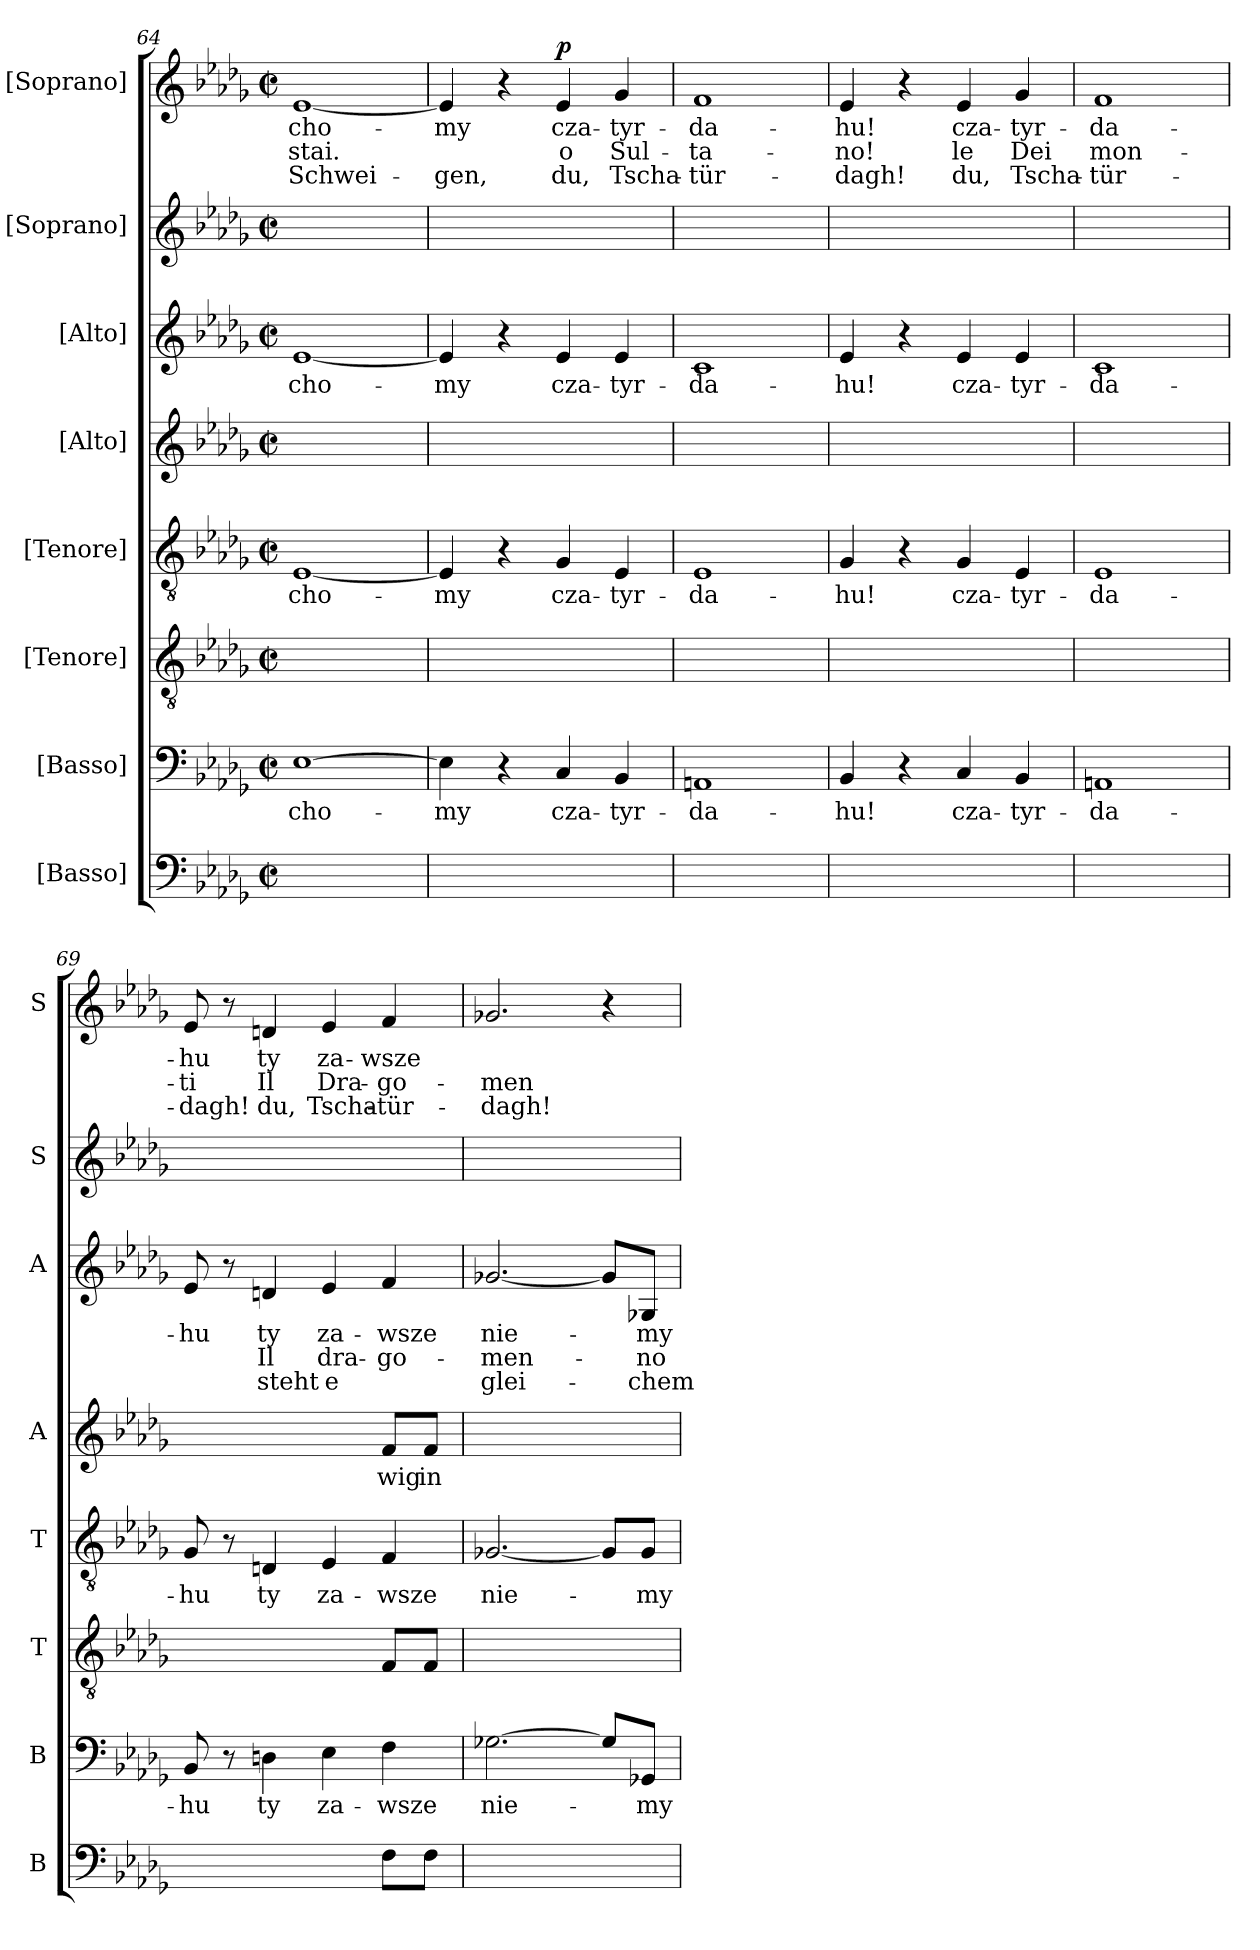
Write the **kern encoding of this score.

**kern	**kern	**text	**kern	**kern	**text	**kern	**text	**kern	**text	**text	**text	**kern	**kern	**text	**text	**text	**dynam
*part8	*part7	*part7	*part6	*part5	*part5	*part4	*part4	*part3	*part3	*part3	*part3	*part2	*part1	*part1	*part1	*part1	*part1
*staff8	*staff7	*staff7	*staff6	*staff5	*staff5	*staff4	*staff4	*staff3	*staff3	*staff3	*staff3	*staff2	*staff1	*staff1	*staff1	*staff1	*staff1
*I"[Basso]	*I"[Basso]	*	*I"[Tenore]	*I"[Tenore]	*	*I"[Alto]	*	*I"[Alto]	*	*	*	*I"[Soprano]	*I"[Soprano]	*	*	*	*
*I'B	*I'B	*	*I'T	*I'T	*	*I'A	*	*I'A	*	*	*	*I'S	*I'S	*	*	*	*
*clefF4	*clefF4	*	*clefGv2	*clefGv2	*	*clefG2	*	*clefG2	*	*	*	*clefG2	*clefG2	*	*	*	*
*k[b-e-a-d-g-]	*k[b-e-a-d-g-]	*	*k[b-e-a-d-g-]	*k[b-e-a-d-g-]	*	*k[b-e-a-d-g-]	*	*k[b-e-a-d-g-]	*	*	*	*k[b-e-a-d-g-]	*k[b-e-a-d-g-]	*	*	*	*
*D-:	*D-:	*	*D-:	*D-:	*	*D-:	*	*D-:	*	*	*	*D-:	*D-:	*	*	*	*
*M2/2	*M2/2	*	*M2/2	*M2/2	*	*M2/2	*	*M2/2	*	*	*	*M2/2	*M2/2	*	*	*	*
*met(c|)	*met(c|)	*	*met(c|)	*met(c|)	*	*met(c|)	*	*met(c|)	*	*	*	*met(c|)	*met(c|)	*	*	*	*
=64	=64	=64	=64	=64	=64	=64	=64	=64	=64	=64	=64	=64	=64	=64	=64	=64	=64
!	!	!	!	!	!	!	!	!	!	!	!	!	!	!	!LO:LY:color=red	!	!
1ryy	[1E-	-cho-	1ryy	[1E-	-cho-	1ryy	.	[1e-	-cho-	.	.	1ryy	[1e-	-cho-	-stai.	Schwei-	.
=65	=65	=65	=65	=65	=65	=65	=65	=65	=65	=65	=65	=65	=65	=65	=65	=65	=65
1ryy	4E-\]	-my	1ryy	4E-/]	-my	1ryy	.	4e-/]	-my	.	.	1ryy	4e-/]	-my	.	-gen,	.
.	4r	.	.	4r	.	.	.	4r	.	.	.	.	4r	.	.	.	.
!	!	!	!	!	!	!	!	!	!	!	!	!	!	!	!LO:LY:color=red	!	!LO:DY:a
.	4C/	cza-	.	4G-/	cza-	.	.	4e-/	cza-	.	.	.	4e-/	cza-	o	du,	p
!	!	!	!	!	!	!	!	!	!	!	!	!	!	!	!LO:LY:color=red	!	!
.	4BB-/	-tyr-	.	4E-/	-tyr-	.	.	4e-/	-tyr-	.	.	.	4g-/	-tyr-	Sul-	Tscha-	.
=66	=66	=66	=66	=66	=66	=66	=66	=66	=66	=66	=66	=66	=66	=66	=66	=66	=66
!	!	!	!	!	!	!	!	!	!	!	!	!	!	!	!LO:LY:color=red	!	!
1ryy	1AAn	-da-	1ryy	1E-	-da-	1ryy	.	1c	-da-	.	.	1ryy	1f	-da-	-ta-	-tür-	.
=67	=67	=67	=67	=67	=67	=67	=67	=67	=67	=67	=67	=67	=67	=67	=67	=67	=67
!	!	!	!	!	!	!	!	!	!	!	!	!	!	!	!LO:LY:color=red	!	!
1ryy	4BB-/	-hu!	1ryy	4G-/	-hu!	1ryy	.	4e-/	-hu!	.	.	1ryy	4e-/	-hu!	-no!	-dagh!	.
.	4r	.	.	4r	.	.	.	4r	.	.	.	.	4r	.	.	.	.
!	!	!	!	!	!	!	!	!	!	!	!	!	!	!	!LO:LY:color=red	!	!
.	4C/	cza-	.	4G-/	cza-	.	.	4e-/	cza-	.	.	.	4e-/	cza-	le	du,	.
!	!	!	!	!	!	!	!	!	!	!	!	!	!	!	!LO:LY:color=red	!	!
.	4BB-/	-tyr-	.	4E-/	-tyr-	.	.	4e-/	-tyr-	.	.	.	4g-/	-tyr-	Dei	Tscha-	.
=68	=68	=68	=68	=68	=68	=68	=68	=68	=68	=68	=68	=68	=68	=68	=68	=68	=68
!	!	!	!	!	!	!	!	!	!	!	!	!	!	!	!LO:LY:color=red	!	!
1ryy	1AAn	-da-	1ryy	1E-	-da-	1ryy	.	1c	-da-	.	.	1ryy	1f	-da-	mon-	-tür-	.
=69	=69	=69	=69	=69	=69	=69	=69	=69	=69	=69	=69	=69	=69	=69	=69	=69	=69
!	!	!	!	!	!	!	!	!	!	!	!	!	!	!	!LO:LY:color=red	!	!
2.ryy	8BB-/	-hu	2.ryy	8G-/	-hu	4ryy	.	8e-/	-hu	.	.	1ryy	8e-/	-hu	-ti	-dagh!	.
.	8r	.	.	8r	.	.	.	8r	.	.	.	.	8r	.	.	.	.
!	!	!	!	!	!	!	!	!	!	!LO:LY:color=red	!	!	!	!	!LO:LY:color=red	!	!
.	4Dn\	ty	.	4Dn/	ty	4ryy	.	4dn/	ty	Il	steht	.	4dn/	ty	Il	du,	.
!	!	!	!	!	!	!	!	!	!	!LO:LY:color=red	!	!	!	!	!LO:LY:color=red	!	!
.	4E-\	za-	.	4E-/	za-	4ryy	.	4e-/	za-	dra-	e	.	4e-/	za-	Dra-	Tscha-	.
!	!	!	!	!	!	!	!	!	!	!LO:LY:color=red	!	!	!	!	!LO:LY:color=red	!	!
8F\L	4F\	-wsze	8F/L	4F/	-wsze	8f/L	wig	4f/	-wsze	-go-	.	.	4f/	-wsze	-go-	-tür-	.
8F\J	.	.	8F/J	.	.	8f/J	in	.	.	.	.	.	.	.	.	.	.
=70	=70	=70	=70	=70	=70	=70	=70	=70	=70	=70	=70	=70	=70	=70	=70	=70	=70
!	!	!	!	!	!	!	!	!	!	!LO:LY:color=red	!	!	!	!	!LO:LY:color=red	!	!
1ryy	[2.G-X\	nie-	1ryy	[2.G-X/	nie-	1ryy	.	[2.g-X/	nie-	-men-	glei-	1ryy	2.g-X/	.	-men	-dagh!	.
.	8G-/L]	.	.	8G-/L]	.	.	.	8g-/L]	.	.	.	.	4r	.	.	.	.
!	!	!	!	!	!	!	!	!	!	!LO:LY:color=red	!	!	!	!	!	!	!
.	8GG-X/J	-my	.	8G-/J	-my	.	.	8G-X/J	-my	-no	-chem	.	.	.	.	.	.
=	=	=	=	=	=	=	=	=	=	=	=	=	=	=	=	=	=
*-	*-	*-	*-	*-	*-	*-	*-	*-	*-	*-	*-	*-	*-	*-	*-	*-	*-
